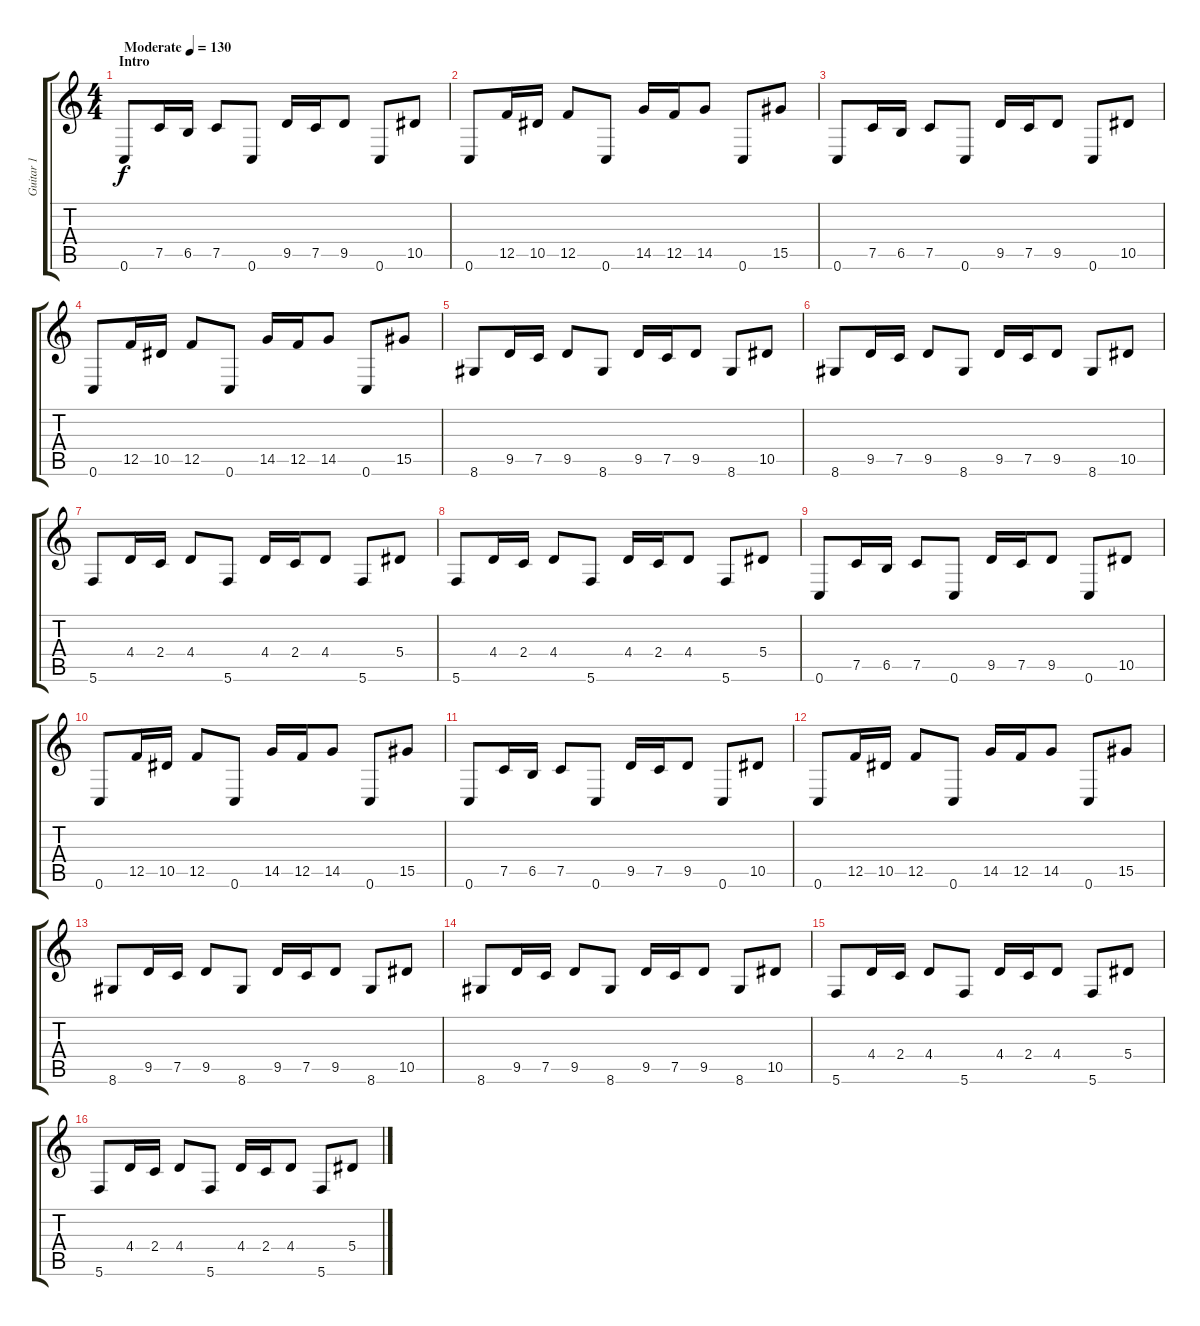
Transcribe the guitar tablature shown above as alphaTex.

\track ("Guitar 1" "Guitar 1") {instrument distortionguitar}
\staff {score tabs}
\tuning (C4 G3 Eb3 Bb2 F2 C2) {hide}
\ts (4 4)
\section ("" "Intro")
\tempo (130 "Moderate")
\clef g2
\ks c
0.6.8{dy f instrument distortionguitar} 7.5.16 6.5.16 7.5.8 0.6.8 9.5.16 7.5.16 9.5.8 0.6.8 10.5.8 |
0.6.8 12.5.16 10.5.16 12.5.8 0.6.8 14.5.16 12.5.16 14.5.8 0.6.8 15.5.8 |
0.6.8 7.5.16 6.5.16 7.5.8 0.6.8 9.5.16 7.5.16 9.5.8 0.6.8 10.5.8 |
0.6.8 12.5.16 10.5.16 12.5.8 0.6.8 14.5.16 12.5.16 14.5.8 0.6.8 15.5.8 |
8.6.8 9.5.16 7.5.16 9.5.8 8.6.8 9.5.16 7.5.16 9.5.8 8.6.8 10.5.8 |
8.6.8 9.5.16 7.5.16 9.5.8 8.6.8 9.5.16 7.5.16 9.5.8 8.6.8 10.5.8 |
5.6.8 4.4.16 2.4.16 4.4.8 5.6.8 4.4.16 2.4.16 4.4.8 5.6.8 5.4.8 |
5.6.8 4.4.16 2.4.16 4.4.8 5.6.8 4.4.16 2.4.16 4.4.8 5.6.8 5.4.8 |
0.6.8 7.5.16 6.5.16 7.5.8 0.6.8 9.5.16 7.5.16 9.5.8 0.6.8 10.5.8 |
0.6.8 12.5.16 10.5.16 12.5.8 0.6.8 14.5.16 12.5.16 14.5.8 0.6.8 15.5.8 |
0.6.8 7.5.16 6.5.16 7.5.8 0.6.8 9.5.16 7.5.16 9.5.8 0.6.8 10.5.8 |
0.6.8 12.5.16 10.5.16 12.5.8 0.6.8 14.5.16 12.5.16 14.5.8 0.6.8 15.5.8 |
8.6.8 9.5.16 7.5.16 9.5.8 8.6.8 9.5.16 7.5.16 9.5.8 8.6.8 10.5.8 |
8.6.8 9.5.16 7.5.16 9.5.8 8.6.8 9.5.16 7.5.16 9.5.8 8.6.8 10.5.8 |
5.6.8 4.4.16 2.4.16 4.4.8 5.6.8 4.4.16 2.4.16 4.4.8 5.6.8 5.4.8 |
5.6.8 4.4.16 2.4.16 4.4.8 5.6.8 4.4.16 2.4.16 4.4.8 5.6.8 5.4.8
